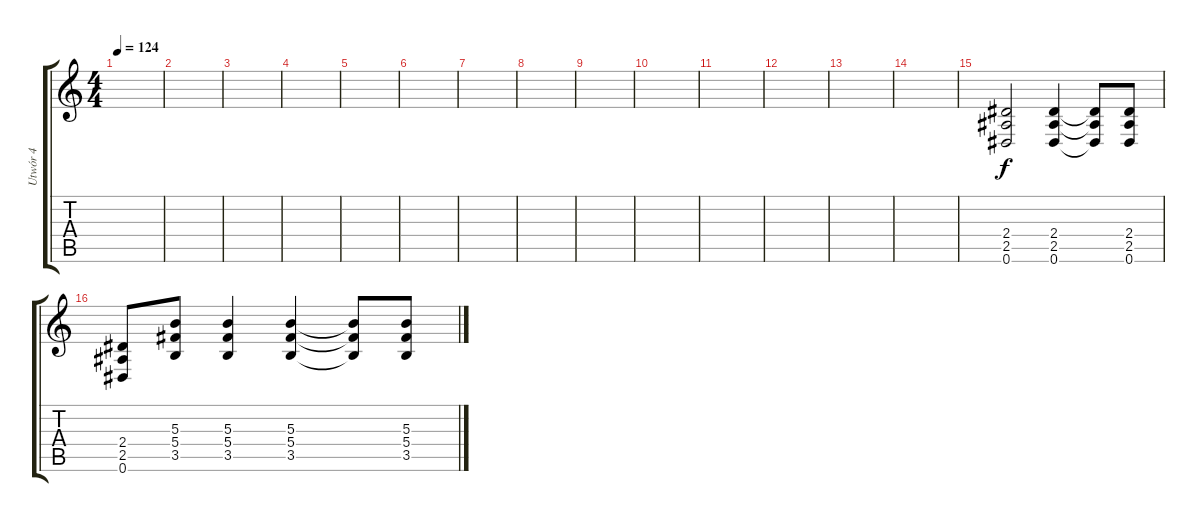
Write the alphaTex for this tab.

\track ("Utwór 4" "Utwór 4") {instrument distortionguitar}
\staff {score tabs}
\tuning (Eb4 Bb3 Gb3 Db3 Ab2 Eb2) {hide}
\ts (4 4)
\tempo 124
\clef g2
\ks c
|
|
|
|
|
|
|
|
|
|
|
|
|
|
(2.4 2.5 0.6).2 (2.4 2.5 0.6).4 (2.4{t} 2.5{t} 0.6{t}).8 (2.4 2.5 0.6).8 |
(2.4 2.5 0.6).8 (5.3 5.4 3.5).8 (5.3 5.4 3.5).4 (5.3 5.4 3.5).4 (5.3{t} 5.4{t} 3.5{t}).8 (5.3 5.4 3.5).8
